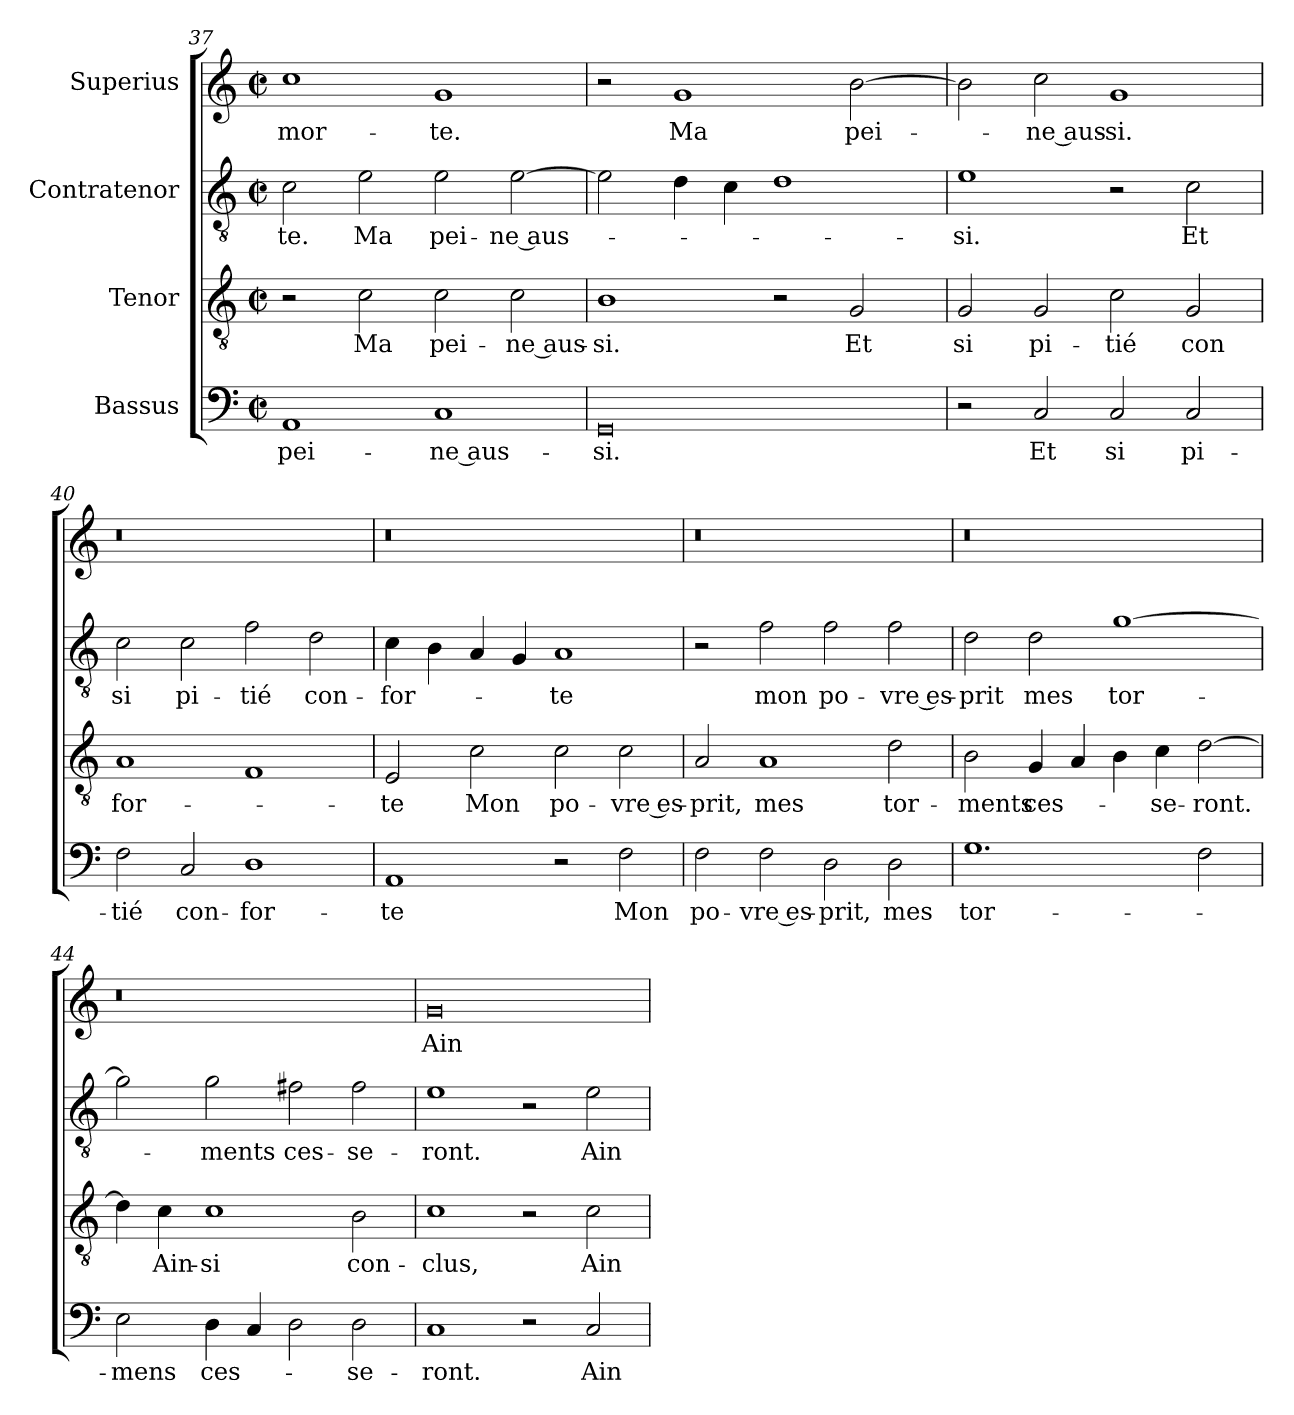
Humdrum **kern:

**kern	**text	**kern	**text	**kern	**text	**kern	**text
*part4	*part4	*part3	*part3	*part2	*part2	*part1	*part1
*staff4	*staff4	*staff3	*staff3	*staff2	*staff2	*staff1	*staff1
*I"Bassus	*	*I"Tenor	*	*I"Contratenor	*	*I"Superius	*
*clefF4	*	*clefGv2	*	*clefGv2	*	*clefG2	*
*k[]	*	*k[]	*	*k[]	*	*k[]	*
*C:	*	*C:	*	*C:	*	*C:	*
*M2/2	*	*M2/2	*	*M2/2	*	*M2/2	*
*met(c|)	*	*met(c|)	*	*met(c|)	*	*met(c|)	*
=37	=37	=37	=37	=37	=37	=37	=37
1AA/	pei-	2r	.	2c\	-te.	1cc\	mor-
.	.	2c\	Ma	2e\	Ma	.	.
1C/	-ne aus-	2c\	pei-	2e\	pei-	1g/	-te.
.	.	2c\	-ne aus-	[2e\	-ne aus-	.	.
=38	=38	=38	=38	=38	=38	=38	=38
0GG/	-si.	1B\	-si.	2e\]	.	2r	.
.	.	.	.	4d\	.	1g/	Ma
.	.	.	.	4c\	.	.	.
.	.	2r	.	1d\	.	.	.
.	.	2G/	Et	.	.	[2b\	pei-
=39	=39	=39	=39	=39	=39	=39	=39
2r	.	2G/	si	1e\	-si.	2b\]	.
2C/	Et	2G/	pi-	.	.	2cc\	-ne aus-
2C/	si	2c\	-tié	2r	.	1g/	-si.
2C/	pi-	2G/	con	2c\	Et	.	.
=40	=40	=40	=40	=40	=40	=40	=40
!	!	!	!	!	!	!LO:N:vis=0	!
2F\	-tié	1A/	for-	2c\	si	1r	.
2C/	con-	.	.	2c\	pi-	.	.
1D\	-for-	1F/	.	2f\	-tié	1ryy	.
.	.	.	.	2d\	con-	.	.
!!LO:LB:g=z
=41	=41	=41	=41	=41	=41	=41	=41
!	!	!	!	!	!	!LO:N:vis=0	!
1AA/	-te	2E/	-te	4c\	-for-	1r	.
.	.	.	.	4B\	.	.	.
.	.	2c\	Mon	4A/	.	.	.
.	.	.	.	4G/	.	.	.
2r	.	2c\	po-	1A/	-te	1ryy	.
2F\	Mon	2c\	-vre es-	.	.	.	.
=42	=42	=42	=42	=42	=42	=42	=42
!	!	!	!	!	!	!LO:N:vis=0	!
2F\	po-	2A/	-prit,	2r	.	1r	.
2F\	-vre es-	1A/	mes	2f\	mon	.	.
2D\	-prit,	.	.	2f\	po-	1ryy	.
2D\	mes	2d\	tor-	2f\	-vre es-	.	.
=43	=43	=43	=43	=43	=43	=43	=43
!	!	!	!	!	!	!LO:N:vis=0	!
1.G\	tor-	2B\	-ments	2d\	-prit	1r	.
.	.	4G/	ces-	2d\	mes	.	.
.	.	4A/	.	.	.	.	.
.	.	4B\	.	[1g\	tor-	1ryy	.
.	.	4c\	-se-	.	.	.	.
2F\	.	[2d\	-ront.	.	.	.	.
=44	=44	=44	=44	=44	=44	=44	=44
!	!	!	!	!	!	!LO:N:vis=0	!
2E\	-mens	4d\]	.	2g\]	.	1r	.
.	.	4c\	Ain-	.	.	.	.
4D\	ces-	1c\	-si	2g\	-ments	.	.
4C/	.	.	.	.	.	.	.
2D\	.	.	.	2f#X\	ces-	1ryy	.
2D\	-se-	2B\	con-	2f#\	-se-	.	.
=45	=45	=45	=45	=45	=45	=45	=45
1C/	-ront.	1c\	-clus,	1e\	-ront.	0g/	Ain-
2r	.	2r	.	2r	.	.	.
2C/	Ain-	2c\	Ain-	2e\	Ain-	.	.
=	=	=	=	=	=	=	=
*-	*-	*-	*-	*-	*-	*-	*-
